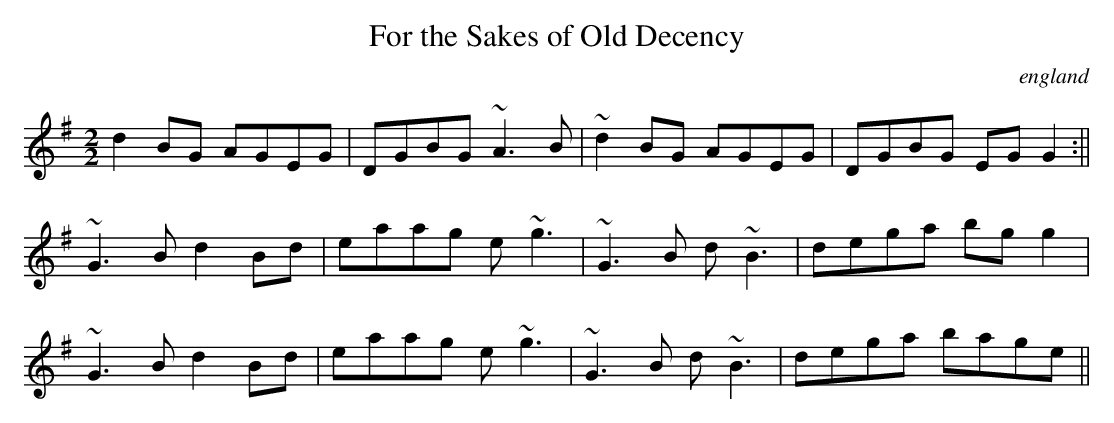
X:1
T:For the Sakes of Old Decency
O:england
M:2/2
K:G
d2BG AGEG|DGBG ~A3B|~d2BG AGEG|DGBG EGG2:||
~G3B d2Bd|eaag e~g3|~G3B d~B3|dega bgg2|
~G3B d2Bd|eaag e~g3|~G3B d~B3|dega bage||
